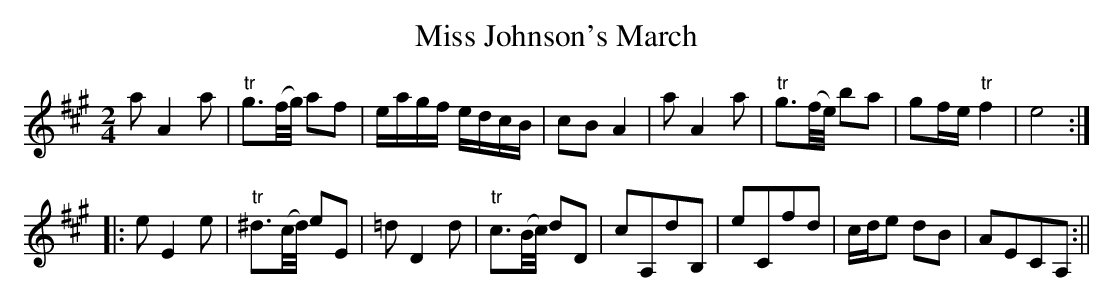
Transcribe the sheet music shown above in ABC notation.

X:1
T:Miss Johnson's March
M:2/4
L:1/8
K:A
a A2 a|"tr"g>(f/2g/4) af|e/a/g/f/ e/d/c/B/|cB A2|a A2 a|"tr"g>(f/2e/4) ba|gf/e/ "tr"f2|e4:|
|:e E2 e|"tr"^d>(c/2d/4) eE|=d D2 d|"tr"c>(B/2c/4) dD|cA,dB,|eCfd|c/d/e dB|AECA,:||
